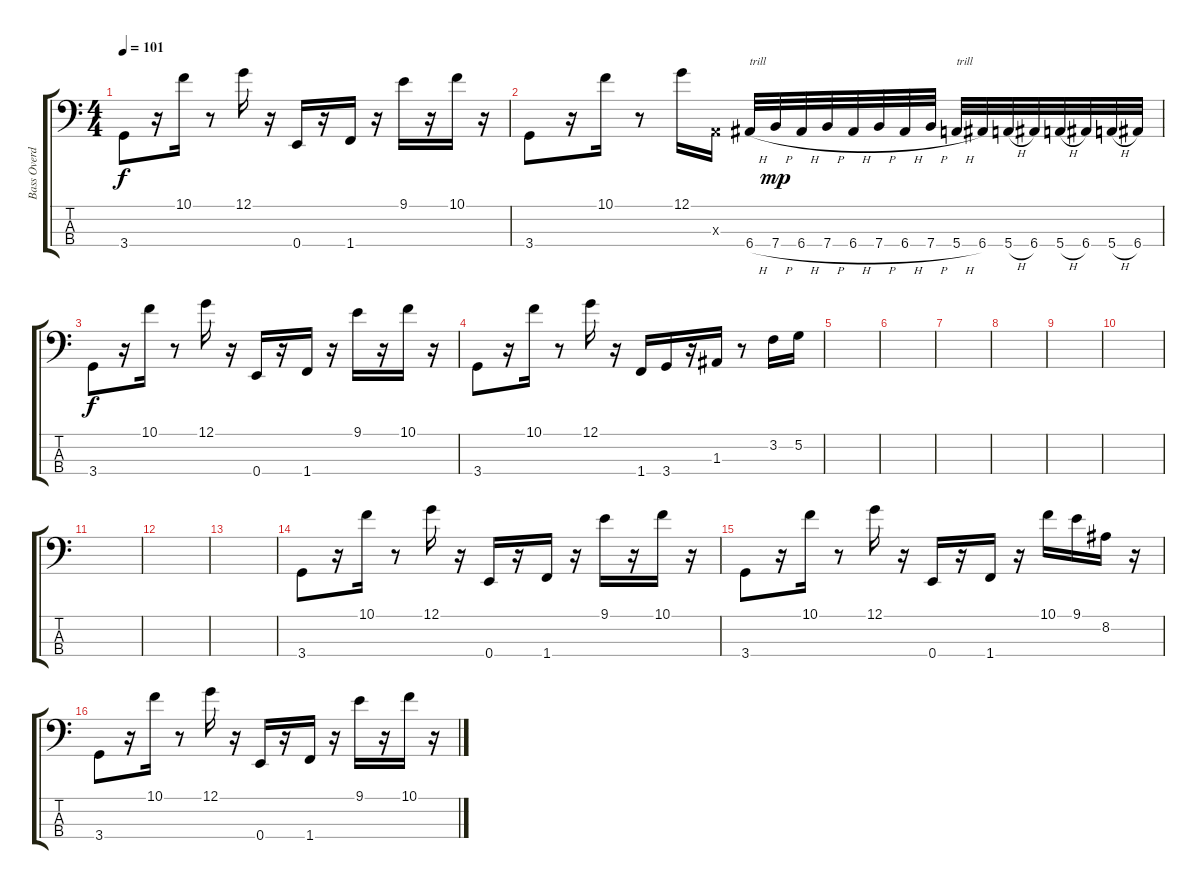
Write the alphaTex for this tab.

\track ("Bass Overdrive" "Bass Overd") {instrument distortionguitar}
\staff {score tabs}
\tuning (G2 D2 A1 E1) {hide}
\ts (4 4)
\tempo 101
\clef f4
\ks c
3.4.8{dy f} r.16 10.1.16 r.8 12.1.16 r.16 0.4.16 r.16 1.4.16 r.16 9.1.16 r.16 10.1.16 r.16 |
3.4.8 r.16 10.1.16 r.8 12.1.16 0.3{x}.16 6.4{h}.32{txt "trill"} 7.4{h}.32{dy mp} 6.4{h}.32 7.4{h}.32 6.4{h}.32 7.4{h}.32 6.4{h}.32 7.4{h}.32 5.4{h}.32{txt "trill"} 6.4.32 5.4{h}.32 6.4.32 5.4{h}.32 6.4.32 5.4{h}.32 6.4.32 |
3.4.8{dy f} r.16 10.1.16 r.8 12.1.16 r.16 0.4.16 r.16 1.4.16 r.16 9.1.16 r.16 10.1.16 r.16 |
3.4.8 r.16 10.1.16 r.8 12.1.16 r.16 1.4.16 3.4.16 r.16 1.3.16 r.8 3.2.16 5.2.16 |
|
|
|
|
|
|
|
|
|
3.4.8 r.16 10.1.16 r.8 12.1.16 r.16 0.4.16 r.16 1.4.16 r.16 9.1.16 r.16 10.1.16 r.16 |
3.4.8 r.16 10.1.16 r.8 12.1.16 r.16 0.4.16 r.16 1.4.16 r.16 10.1.16 9.1.16 8.2.16 r.16 |
3.4.8 r.16 10.1.16 r.8 12.1.16 r.16 0.4.16 r.16 1.4.16 r.16 9.1.16 r.16 10.1.16 r.16
